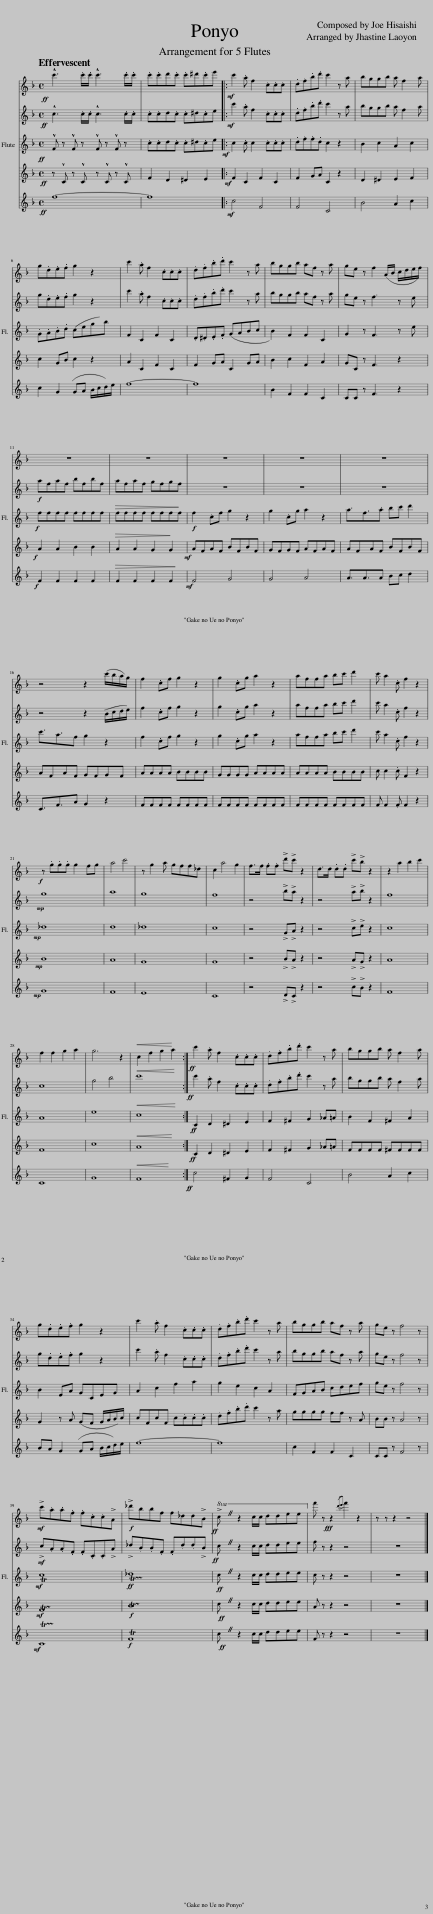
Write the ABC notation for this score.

X:1
%%score { 1 | 2 | 3 | 4 | 5 }
L:1/8
Q:1/4=128
M:4/4
I:linebreak $
K:F
V:1 treble
V:2 treble
V:3 treble
V:4 treble
V:5 treble
V:1
!ff! !^!c'3 .c'/.c'/ !^!c'3 .c'/.c'/ | .c'.c'd'.c' .c'^d'.c'e' |:!mf! c'2 .a f2 .c.c.c | .d.f.b.d' c'2 z a | bggb a f2 a |$ %5
 g.d.e.f g2 z2 | c'2 .a f2 .c.c.c | .d.f.b.d' c'2 z a | bggb af z a | ge z f2 (A/B/) c/d/e/f/ |$ %10
 z8 | z8 | z8 | z8 | z8 |$ %15
 z4 z2 (c'/b/)a/g/ | f2 .cf g2 z2 | g2 .cg a2 z2 | affa bc' d'2 | c' a2 .c f2 z2 |$ %20
!f! z .g.g.g g2 fg | a4 c'4 | z g2 a gff_d | c2 a4 g2 | f>f .f.f !>!d'!>!c' z2 | %25
 d>d .d.d !>!c'!>!b z2 | z2 a2 b2 c'2 |$ f2 f2 g2 a2 | g6 z2 |!<(! c2 f2 g2 a2!<)! :| %30
!ff! c'2 .a f2 .c.c.c | .d.f.b.d' c'2 z a | bggb a f2 a |$ g.d.e.f g2 z2 | c'2 .a f2 .c.c.c | %35
 .d.f.b.d' c'2 z a | bggb af z a | ge z f4 z |$!mf! !>!c'.a.a.f .f.c.c!>!A |!f! !>!_d'bbf f_dd!>!B | %40
!ff!!8va(! !>!c' z2 c'/c'/ d'd'e'e'!8va)! | f' z!fff! z2{/d'e'} f'2 z2 | z z z2 z4 |] %43
V:2
!ff! !^!c3 .c/.c/ !^!c3 .c/.c/ | .c.cd.c .c^d.ce |:!mf! c'2 .a f2 .c.c.c | .d.f.b.d' c'2 z a | bggb a f2 a |$ %5
 g.d.e.f g2 z2 | c'2 .a f2 .c.c.c | .d.f.b.d' c'2 z a | bggb af z a | ge z f3 z e |$ %10
!f! afaf bfbf | afaf gfgf | z8 | z8 | z8 |$ %15
 z4 z2 (B/c/)d/e/ | f2 .cf g2 z2 | g2 .cg a2 z2 | affa bc' d'2 | c' a2 .c f2 z2 |$ %20
!mp! g8 | a8 | g8 | f8 | z4 !>!b!>!a z2 | %25
 z4 !>!a!>!b z2 | f8 |$ c8 | g4 b4 |!<(! c'8!<)! :| %30
!ff! c'2 .a f2 .c.c.c | .d.f.b.d' c'2 z a | bggb a f2 a |$ g.d.e.f g2 z2 | c'2 .a f2 .c.c.c | %35
 .d.f.b.d' c'2 z a | bggb af z a | ge z f4 z |$!mf! !>!c.A.A.F .F.C.C!>!A | !>!_d.B.B.F .F.d.d!>!B | %40
!ff! c z2 c/c/ ddee | f z z2 z4 | z8 |] %43
V:3
!ff! !^!F z !^!F z !^!F z !^!F z | .c.cd.c .c^d.ce |:!mf! c2 .c c2 .c.c.c | .d.f.f.d c2 z2 | B2 c2 A2 c2 |$ %5
 .G.A.B.d (ce)gb | F2 C2 F2 C2 | .D.^D.E.F (GA)Bc | B2 F2 F2 C2 | G2 z F3 z e |$ %10
!f! ffff ffff |!>(! ffff ffff!>)! |!f! f2 .cf g2 z2 | g2 .cg a2 z2 | a3/2f3/2.a bc' d'2 |$ %15
 c'3/2a3/2f g2 z2 | f2 .cf g2 z2 | g2 .cg a2 z2 | affa bc' d'2 | c' a2 .c f2 z2 |$ %20
!mp! _d8 | d8 | _d8 | c8 | z4 !>!G!>!A z2 | %25
 z4 !>!c!>!e z2 | c8 |$ A8 | e8 |!<(! c8!<)! :| %30
!ff! C2 D2 ^D2 E2 | F2 ^F2 G2 _A=A | B2 F2 ^F2 A2 |$ B2 EA GCEG | A2 c2 f2 a2 | %35
 g2 e2 c2 A2 | FGAB cdef | ge z f4 z |$!mf! !trill(!Tc8!trill)! |!f!!f! !trill(!T_d8!trill)! | %40
!ff! c z2 c/c/ ddee | c z z2 z4 | z8 |] %43
V:4
!ff! z !^!C z !^!C z !^!C z !^!C | F2 D2 ^D2 E2 |:!mf! F2 C2 F2 C2 | F2 GA C2 z2 | D2 ^D2 E2 F2 |$ %5
 c2 GB c2 z2 | A2 C2 F2 C2 | F2 GA C2 GA | B2 c2 F2 A2 | GC z F3 z2 |$ %10
!f! A2 A2 B2 B2 |!>(! A2 A2 G2 G2!>)! |!mf! AFAF BFBF | GFGF AFAF | AFAF BFBF |$ %15
 AFAF GFGF | AAAA BBBB | GGGG AAAA | AAAA BBBB | c c2 .c F2 z2 |$ %20
!mp! B8 | A8 | G8 | G8 | z4 !>!B!>!A z2 | %25
 z4 !>!A!>!G z2 | A8 |$ F8 | c8 |!<(! A8!<)! :| %30
!ff! C2 D2 ^D2 E2 | F2 ^F2 G2 _A=A | FFFF ^FFFF |$ G2 z A (GF) G/A/B/c/ | cFcF c.c.c.c | %35
 .d.f.b.d' c'2 z a | gggg ff z A | BB z A4 z |$!mf! !trill(!TF8!trill)! |!f! !trill(!TB8!trill)! | %40
!ff! c z2 c/c/ ddee | A z z2 z4 | z8 |] %43
V:5
!ff! f8- | f8 |:!mf! c4 F4 | F4 C4 | B4 A2 c2 |$ %5
 c2 G2 (GA) B/c/d/e/ | f8- | f8 | B2 F2 F2 C2 | CC z F3 z2 |$ %10
!f! F2 F2 F2 F2 |!>(! F2 F2 F2 F2!>)! |!mf! F4 G4 | G4 A4 | A3/2A3/2A Bc d2 |$ %15
 C3/2F3/2A G2 z2 | FFFF FFFF | FFFF FFFF | FFFF FFFF | F F2 .F F2 z2 |$ %20
!mp! G8 | F8 | E8 | C8 | z4 !>!D!>!C z2 | %25
 z4 !>!c!>!B z2 | F8 |$ C8 | G8 |!<(! F8!<)! :| %30
!ff! c4 ^F2 G2 | F4 C4 | B4 A2 c2 |$ BA G2 (GA) B/c/d/e/ | f8- | %35
 f8 | c2 F2 F2 C2 | CC z F4 z |$!mf! !trill(!TC8!trill)! |!f! !trill(!TF8!trill)! | %40
!ff! c z2 c/c/ ddee | F z z2 z4 | z8 |] %43
